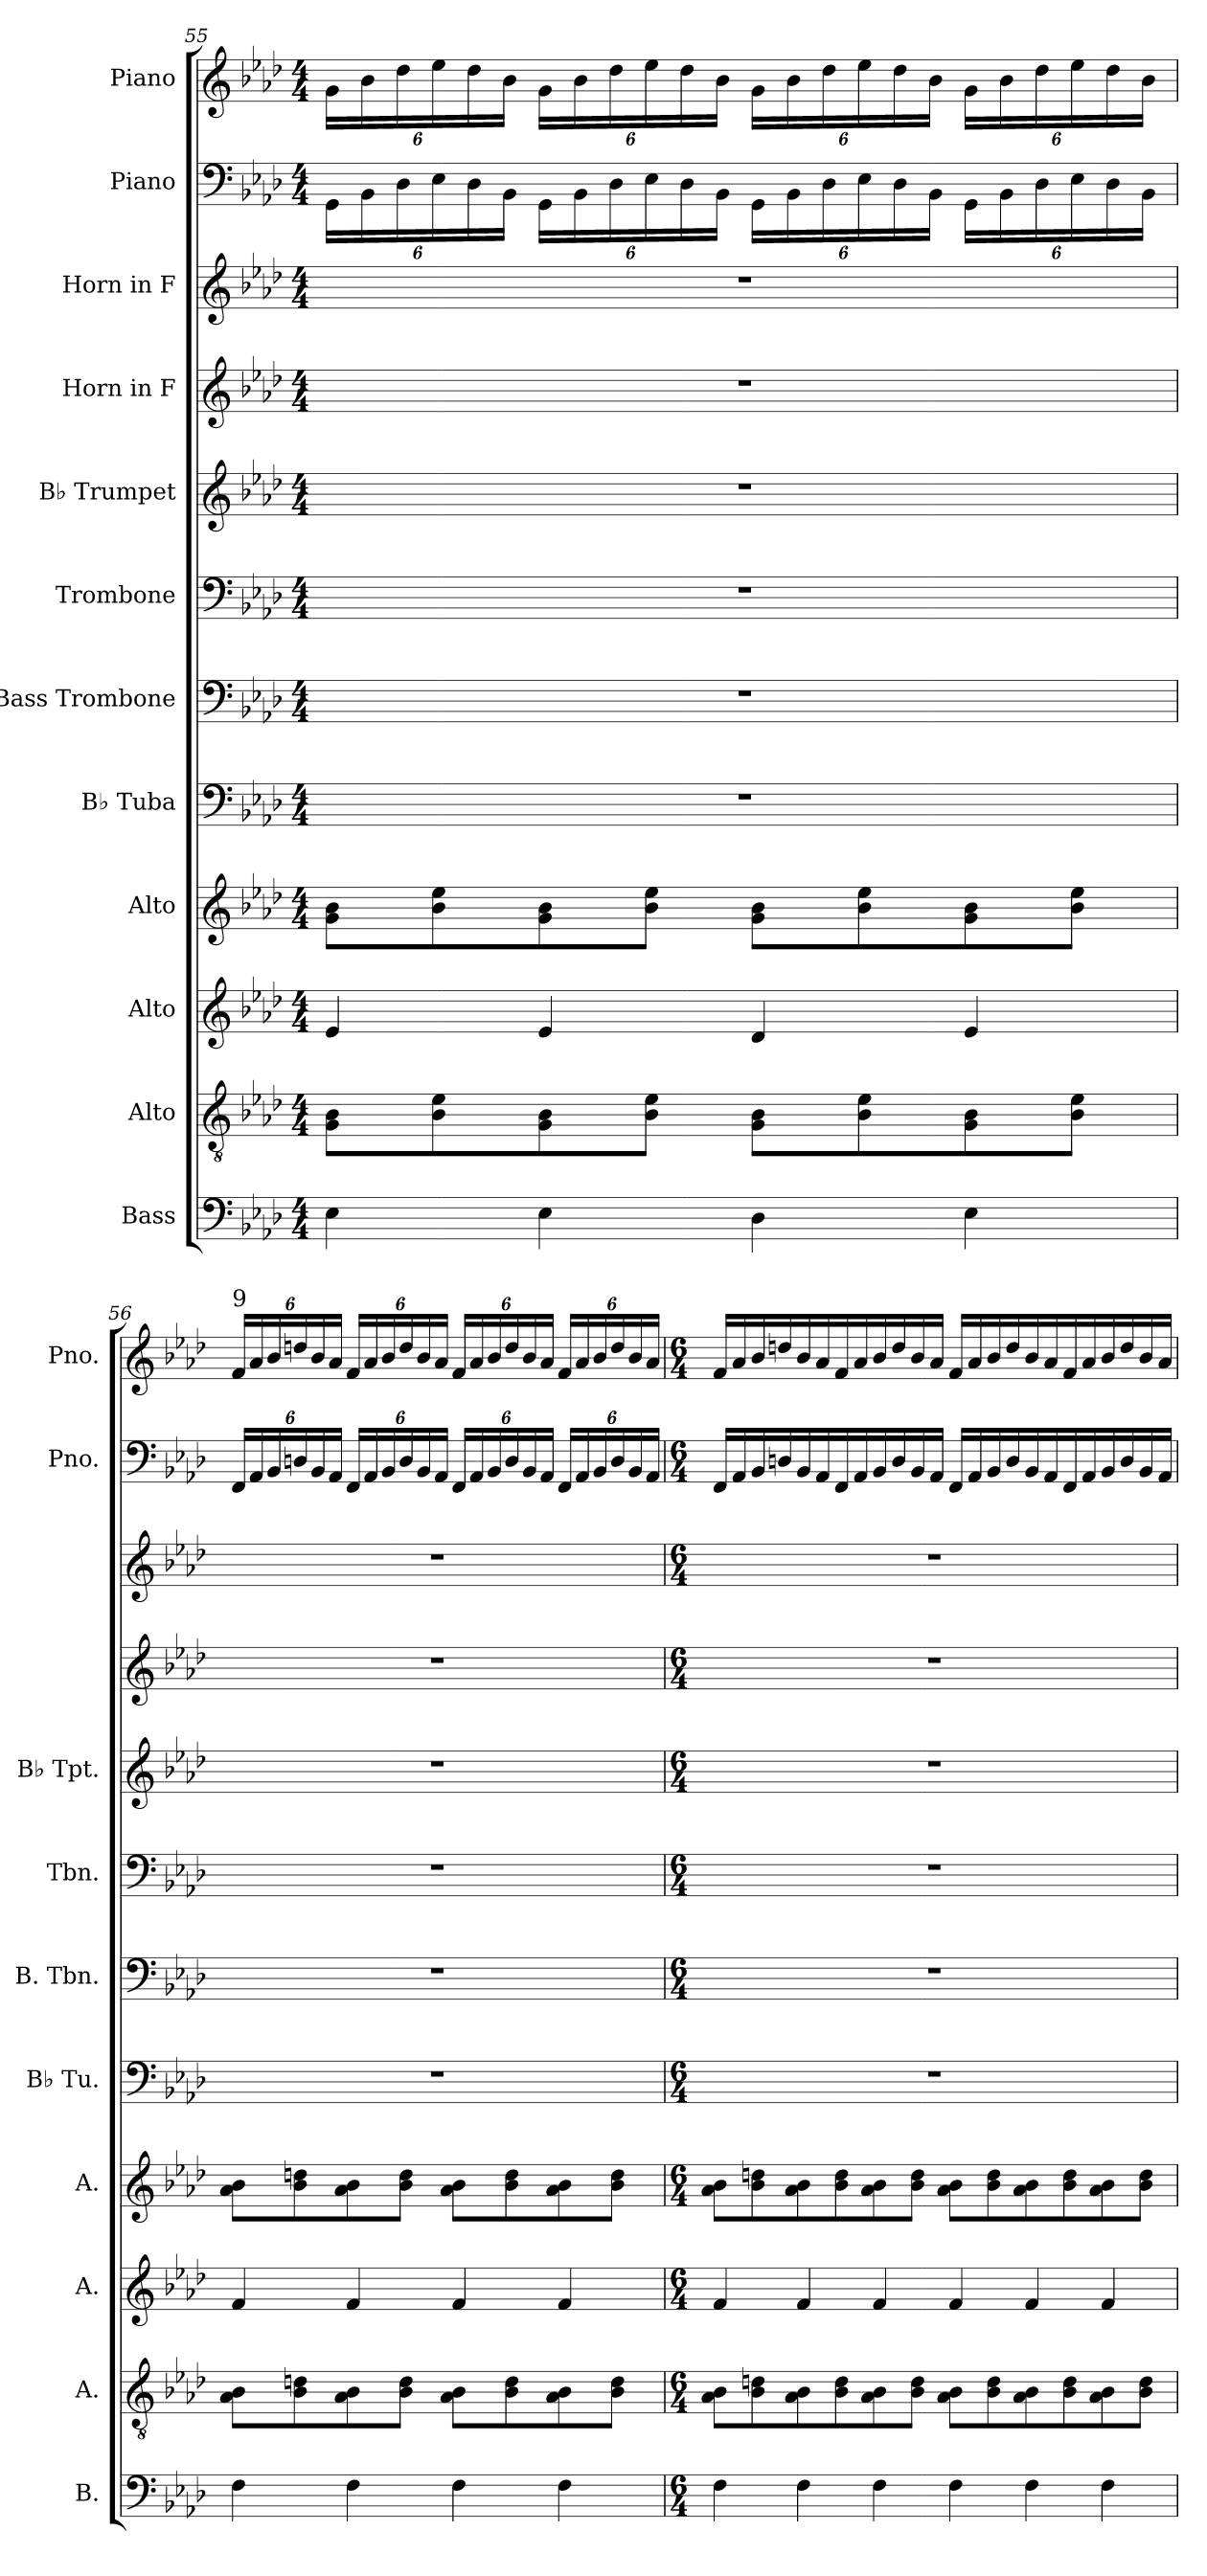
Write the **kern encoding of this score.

**kern	**kern	**kern	**kern	**kern	**kern	**kern	**kern	**kern	**kern	**kern	**kern
*part12	*part11	*part10	*part9	*part8	*part7	*part6	*part5	*part4	*part3	*part2	*part1
*staff12	*staff11	*staff10	*staff9	*staff8	*staff7	*staff6	*staff5	*staff4	*staff3	*staff2	*staff1
*I"Bass	*I"Alto	*I"Alto	*I"Alto	*I"B♭ Tuba	*I"Bass Trombone	*I"Trombone	*I"B♭ Trumpet	*I"Horn in F	*I"Horn in F	*I"Piano	*I"Piano
*I'B.	*I'A.	*I'A.	*I'A.	*I'B♭ Tu.	*I'B. Tbn.	*I'Tbn.	*I'B♭ Tpt.	*	*	*I'Pno.	*I'Pno.
!!LO:PB:g=z
*clefF4	*clefGv2	*clefG2	*clefG2	*clefF4	*clefF4	*clefF4	*clefG2	*clefG2	*clefG2	*clefF4	*clefG2
*	*	*	*	*	*	*	*ITrd1c2	*ITrd4c7	*ITrd4c7	*	*
*k[b-e-a-d-]	*k[b-e-a-d-]	*k[b-e-a-d-]	*k[b-e-a-d-]	*k[b-e-a-d-]	*k[b-e-a-d-]	*k[b-e-a-d-]	*k[b-e-a-d-g-c-]	*k[b-e-a-d-g-]	*k[b-e-a-d-g-]	*k[b-e-a-d-]	*k[b-e-a-d-]
*M4/4	*M4/4	*M4/4	*M4/4	*M4/4	*M4/4	*M4/4	*M4/4	*M4/4	*M4/4	*M4/4	*M4/4
*	*	*	*	*	*	*	*	*	*	*Xbrackettup	*Xbrackettup
=55	=55	=55	=55	=55	=55	=55	=55	=55	=55	=55	=55
4E-\	8G\ 8B-\L	4e-/	8g\ 8b-\L	1r	1r	1r	1r	1r	1r	24GG\LL	24g\LL
.	.	.	.	.	.	.	.	.	.	24BB-\	24b-\
.	.	.	.	.	.	.	.	.	.	24D-\	24dd-\
.	8B-\ 8e-\	.	8b-\ 8ee-\	.	.	.	.	.	.	24E-\	24ee-\
.	.	.	.	.	.	.	.	.	.	24D-\	24dd-\
.	.	.	.	.	.	.	.	.	.	24BB-\JJ	24b-\JJ
4E-\	8G\ 8B-\	4e-/	8g\ 8b-\	.	.	.	.	.	.	24GG\LL	24g\LL
.	.	.	.	.	.	.	.	.	.	24BB-\	24b-\
.	.	.	.	.	.	.	.	.	.	24D-\	24dd-\
.	8B-\ 8e-\J	.	8b-\ 8ee-\J	.	.	.	.	.	.	24E-\	24ee-\
.	.	.	.	.	.	.	.	.	.	24D-\	24dd-\
.	.	.	.	.	.	.	.	.	.	24BB-\JJ	24b-\JJ
4D-\	8G\ 8B-\L	4d-/	8g\ 8b-\L	.	.	.	.	.	.	24GG\LL	24g\LL
.	.	.	.	.	.	.	.	.	.	24BB-\	24b-\
.	.	.	.	.	.	.	.	.	.	24D-\	24dd-\
.	8B-\ 8e-\	.	8b-\ 8ee-\	.	.	.	.	.	.	24E-\	24ee-\
.	.	.	.	.	.	.	.	.	.	24D-\	24dd-\
.	.	.	.	.	.	.	.	.	.	24BB-\JJ	24b-\JJ
4E-\	8G\ 8B-\	4e-/	8g\ 8b-\	.	.	.	.	.	.	24GG\LL	24g\LL
.	.	.	.	.	.	.	.	.	.	24BB-\	24b-\
.	.	.	.	.	.	.	.	.	.	24D-\	24dd-\
.	8B-\ 8e-\J	.	8b-\ 8ee-\J	.	.	.	.	.	.	24E-\	24ee-\
.	.	.	.	.	.	.	.	.	.	24D-\	24dd-\
.	.	.	.	.	.	.	.	.	.	24BB-\JJ	24b-\JJ
!!LO:PB:g=z
=56	=56	=56	=56	=56	=56	=56	=56	=56	=56	=56	=56
!	!	!	!	!	!	!	!	!	!	!	!LO:TX:a:t=9
4F\	8A-\ 8B-\L	4f/	8a-\ 8b-\L	1r	1r	1r	1r	1r	1r	24FF/LL	24f/LL
.	.	.	.	.	.	.	.	.	.	24AA-/	24a-/
.	.	.	.	.	.	.	.	.	.	24BB-/	24b-/
.	8B-\ 8dn\	.	8b-\ 8ddn\	.	.	.	.	.	.	24Dn/	24ddn/
.	.	.	.	.	.	.	.	.	.	24BB-/	24b-/
.	.	.	.	.	.	.	.	.	.	24AA-/JJ	24a-/JJ
4F\	8A-\ 8B-\	4f/	8a-\ 8b-\	.	.	.	.	.	.	24FF/LL	24f/LL
.	.	.	.	.	.	.	.	.	.	24AA-/	24a-/
.	.	.	.	.	.	.	.	.	.	24BB-/	24b-/
.	8B-\ 8d\J	.	8b-\ 8dd\J	.	.	.	.	.	.	24D/	24dd/
.	.	.	.	.	.	.	.	.	.	24BB-/	24b-/
.	.	.	.	.	.	.	.	.	.	24AA-/JJ	24a-/JJ
4F\	8A-\ 8B-\L	4f/	8a-\ 8b-\L	.	.	.	.	.	.	24FF/LL	24f/LL
.	.	.	.	.	.	.	.	.	.	24AA-/	24a-/
.	.	.	.	.	.	.	.	.	.	24BB-/	24b-/
.	8B-\ 8d\	.	8b-\ 8dd\	.	.	.	.	.	.	24D/	24dd/
.	.	.	.	.	.	.	.	.	.	24BB-/	24b-/
.	.	.	.	.	.	.	.	.	.	24AA-/JJ	24a-/JJ
4F\	8A-\ 8B-\	4f/	8a-\ 8b-\	.	.	.	.	.	.	24FF/LL	24f/LL
.	.	.	.	.	.	.	.	.	.	24AA-/	24a-/
.	.	.	.	.	.	.	.	.	.	24BB-/	24b-/
.	8B-\ 8d\J	.	8b-\ 8dd\J	.	.	.	.	.	.	24D/	24dd/
.	.	.	.	.	.	.	.	.	.	24BB-/	24b-/
.	.	.	.	.	.	.	.	.	.	24AA-/JJ	24a-/JJ
!!LO:PB:g=z
=57	=57	=57	=57	=57	=57	=57	=57	=57	=57	=57	=57
*M6/4	*M6/4	*M6/4	*M6/4	*M6/4	*M6/4	*M6/4	*M6/4	*M6/4	*M6/4	*M6/4	*M6/4
4F\	8A-\ 8B-\L	4f/	8a-\ 8b-\L	1.r	1.r	1.r	1.r	1.r	1.r	16FF/LL	16f/LL
.	.	.	.	.	.	.	.	.	.	16AA-/	16a-/
.	8B-\ 8dn\	.	8b-\ 8ddn\	.	.	.	.	.	.	16BB-/	16b-/
.	.	.	.	.	.	.	.	.	.	16Dn/	16ddn/
4F\	8A-\ 8B-\	4f/	8a-\ 8b-\	.	.	.	.	.	.	16BB-/	16b-/
.	.	.	.	.	.	.	.	.	.	16AA-/	16a-/
.	8B-\ 8d\	.	8b-\ 8dd\	.	.	.	.	.	.	16FF/	16f/
.	.	.	.	.	.	.	.	.	.	16AA-/	16a-/
4F\	8A-\ 8B-\	4f/	8a-\ 8b-\	.	.	.	.	.	.	16BB-/	16b-/
.	.	.	.	.	.	.	.	.	.	16D/	16dd/
.	8B-\ 8d\J	.	8b-\ 8dd\J	.	.	.	.	.	.	16BB-/	16b-/
.	.	.	.	.	.	.	.	.	.	16AA-/JJ	16a-/JJ
4F\	8A-\ 8B-\L	4f/	8a-\ 8b-\L	.	.	.	.	.	.	16FF/LL	16f/LL
.	.	.	.	.	.	.	.	.	.	16AA-/	16a-/
.	8B-\ 8d\	.	8b-\ 8dd\	.	.	.	.	.	.	16BB-/	16b-/
.	.	.	.	.	.	.	.	.	.	16D/	16dd/
4F\	8A-\ 8B-\	4f/	8a-\ 8b-\	.	.	.	.	.	.	16BB-/	16b-/
.	.	.	.	.	.	.	.	.	.	16AA-/	16a-/
.	8B-\ 8d\	.	8b-\ 8dd\	.	.	.	.	.	.	16FF/	16f/
.	.	.	.	.	.	.	.	.	.	16AA-/	16a-/
4F\	8A-\ 8B-\	4f/	8a-\ 8b-\	.	.	.	.	.	.	16BB-/	16b-/
.	.	.	.	.	.	.	.	.	.	16D/	16dd/
.	8B-\ 8d\J	.	8b-\ 8dd\J	.	.	.	.	.	.	16BB-/	16b-/
.	.	.	.	.	.	.	.	.	.	16AA-/JJ	16a-/JJ
=	=	=	=	=	=	=	=	=	=	=	=
*-	*-	*-	*-	*-	*-	*-	*-	*-	*-	*-	*-
